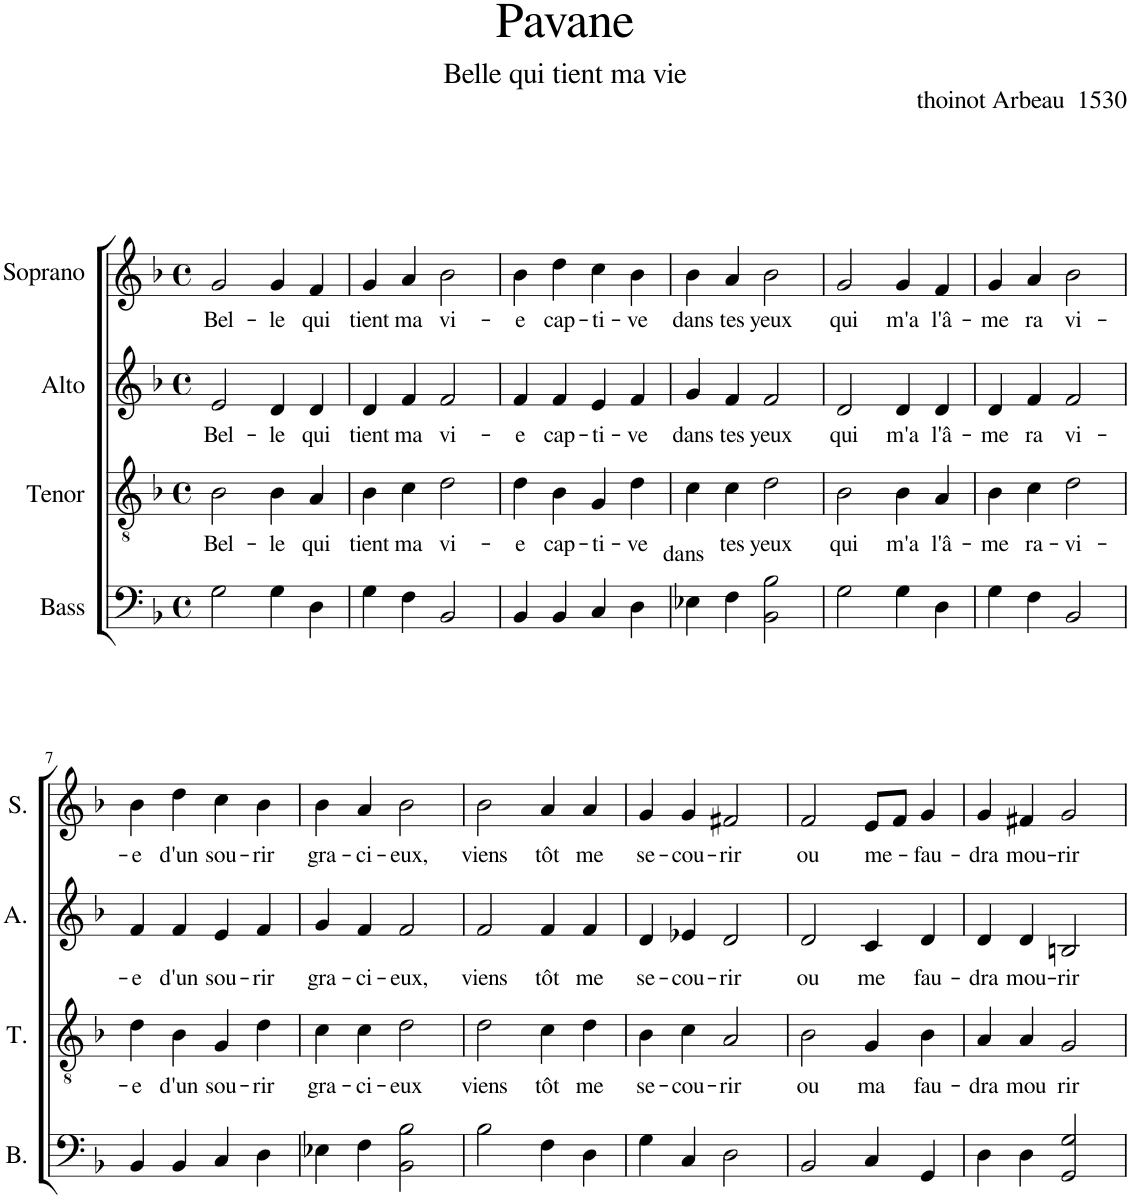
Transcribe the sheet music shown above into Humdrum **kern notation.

**kern	**kern	**text	**kern	**text	**kern	**text
*part4	*part3	*part3	*part2	*part2	*part1	*part1
*staff4	*staff3	*staff3	*staff2	*staff2	*staff1	*staff1
*I"Bass	*I"Tenor	*	*I"Alto	*	*I"Soprano	*
*I'B.	*I'T.	*	*I'A.	*	*I'S.	*
*clefF4	*clefGv2	*	*clefG2	*	*clefG2	*
*k[b-]	*k[b-]	*	*k[b-]	*	*k[b-]	*
*M4/4	*M4/4	*	*M4/4	*	*M4/4	*
*met(c)	*met(c)	*	*met(c)	*	*met(c)	*
=1	=1	=1	=1	=1	=1	=1
!	!	!LO:LY:b	!	!LO:LY:b	!	!LO:LY:b
2G\	2B-\	Bel-	2e/	Bel-	2g/	Bel-
!	!	!LO:LY:b	!	!LO:LY:b	!	!LO:LY:b
4G\	4B-\	-le	4d/	-le	4g/	-le
!	!	!LO:LY:b	!	!LO:LY:b	!	!LO:LY:b
4D\	4A/	qui	4d/	qui	4f/	qui
=2	=2	=2	=2	=2	=2	=2
!	!	!LO:LY:b	!	!LO:LY:b	!	!LO:LY:b
4G\	4B-\	tient	4d/	tient	4g/	tient
!	!	!LO:LY:b	!	!LO:LY:b	!	!LO:LY:b
4F\	4c\	ma	4f/	ma	4a/	ma
!	!	!LO:LY:b	!	!LO:LY:b	!	!LO:LY:b
2BB-/	2d\	vi-	2f/	vi-	2b-\	vi-
=3	=3	=3	=3	=3	=3	=3
!	!	!LO:LY:b	!	!LO:LY:b	!	!LO:LY:b
4BB-/	4d\	-e	4f/	-e	4b-\	-e
!	!	!LO:LY:b	!	!LO:LY:b	!	!LO:LY:b
4BB-/	4B-\	cap-	4f/	cap-	4dd\	cap-
!	!	!LO:LY:b	!	!LO:LY:b	!	!LO:LY:b
4C/	4G/	-ti-	4e/	-ti-	4cc\	-ti-
!	!	!LO:LY:b	!	!LO:LY:b	!	!LO:LY:b
4D\	4d\	-ve	4f/	-ve	4b-\	-ve
=4	=4	=4	=4	=4	=4	=4
!	!	!LO:LY:b	!	!LO:LY:b	!	!LO:LY:b
4E-X\	4c\	dans	4g/	dans	4b-\	dans
!	!	!LO:LY:b	!	!LO:LY:b	!	!LO:LY:b
4F\	4c\	tes	4f/	tes	4a/	tes
!	!	!LO:LY:b	!	!LO:LY:b	!	!LO:LY:b
2BB-\ 2B-\	2d\	yeux	2f/	yeux	2b-\	yeux
=5	=5	=5	=5	=5	=5	=5
!	!	!LO:LY:b	!	!LO:LY:b	!	!LO:LY:b
2G\	2B-\	qui	2d/	qui	2g/	qui
!	!	!LO:LY:b	!	!LO:LY:b	!	!LO:LY:b
4G\	4B-\	m'a	4d/	m'a	4g/	m'a
!	!	!LO:LY:b	!	!LO:LY:b	!	!LO:LY:b
4D\	4A/	l'â-	4d/	l'â-	4f/	l'â-
=6	=6	=6	=6	=6	=6	=6
!	!	!LO:LY:b	!	!LO:LY:b	!	!LO:LY:b
4G\	4B-\	-me	4d/	-me	4g/	-me
!	!	!LO:LY:b	!	!LO:LY:b	!	!LO:LY:b
4F\	4c\	ra-	4f/	ra	4a/	ra
!	!	!LO:LY:b	!	!LO:LY:b	!	!LO:LY:b
2BB-/	2d\	-vi-	2f/	vi-	2b-\	vi-
!!LO:LB:g=z
=7	=7	=7	=7	=7	=7	=7
!	!	!LO:LY:b	!	!LO:LY:b	!	!LO:LY:b
4BB-/	4d\	-e	4f/	-e	4b-\	-e
!	!	!LO:LY:b	!	!LO:LY:b	!	!LO:LY:b
4BB-/	4B-\	d'un	4f/	d'un	4dd\	d'un
!	!	!LO:LY:b	!	!LO:LY:b	!	!LO:LY:b
4C/	4G/	sou-	4e/	sou-	4cc\	sou-
!	!	!LO:LY:b	!	!LO:LY:b	!	!LO:LY:b
4D\	4d\	-rir	4f/	-rir	4b-\	-rir
=8	=8	=8	=8	=8	=8	=8
!	!	!LO:LY:b	!	!LO:LY:b	!	!LO:LY:b
4E-X\	4c\	gra-	4g/	gra-	4b-\	gra-
!	!	!LO:LY:b	!	!LO:LY:b	!	!LO:LY:b
4F\	4c\	-ci-	4f/	-ci-	4a/	-ci-
!	!	!LO:LY:b	!	!LO:LY:b	!	!LO:LY:b
2BB-\ 2B-\	2d\	-eux	2f/	-eux,	2b-\	-eux,
=9	=9	=9	=9	=9	=9	=9
!	!	!LO:LY:b	!	!LO:LY:b	!	!LO:LY:b
2B-\	2d\	viens	2f/	viens	2b-\	viens
!	!	!LO:LY:b	!	!LO:LY:b	!	!LO:LY:b
4F\	4c\	tôt	4f/	tôt	4a/	tôt
!	!	!LO:LY:b	!	!LO:LY:b	!	!LO:LY:b
4D\	4d\	me	4f/	me	4a/	me
=10	=10	=10	=10	=10	=10	=10
!	!	!LO:LY:b	!	!LO:LY:b	!	!LO:LY:b
4G\	4B-\	se-	4d/	se-	4g/	se-
!	!	!LO:LY:b	!	!LO:LY:b	!	!LO:LY:b
4C/	4c\	-cou-	4e-X/	-cou-	4g/	-cou-
!	!	!LO:LY:b	!	!LO:LY:b	!	!LO:LY:b
2D\	2A/	-rir	2d/	-rir	2f#X/	-rir
=11	=11	=11	=11	=11	=11	=11
!	!	!LO:LY:b	!	!LO:LY:b	!	!LO:LY:b
2BB-/	2B-\	ou	2d/	ou	2f/	ou
!	!	!LO:LY:b	!	!LO:LY:b	!	!LO:LY:b
4C/	4G/	ma	4c/	me	8e/L	me-
.	.	.	.	.	8f/J	.
!	!	!LO:LY:b	!	!LO:LY:b	!	!LO:LY:b
4GG/	4B-\	fau-	4d/	-fau-	4g/	-fau-
=12	=12	=12	=12	=12	=12	=12
!	!	!LO:LY:b	!	!LO:LY:b	!	!LO:LY:b
4D\	4A/	-dra	4d/	-dra	4g/	-dra
!	!	!LO:LY:b	!	!LO:LY:b	!	!LO:LY:b
4D\	4A/	mou	4d/	mou-	4f#X/	mou-
!	!	!LO:LY:b	!	!LO:LY:b	!	!LO:LY:b
2GG/ 2G/	2G/	rir	2Bn/	-rir	2g/	-rir
=	=	=	=	=	=	=
*-	*-	*-	*-	*-	*-	*-
